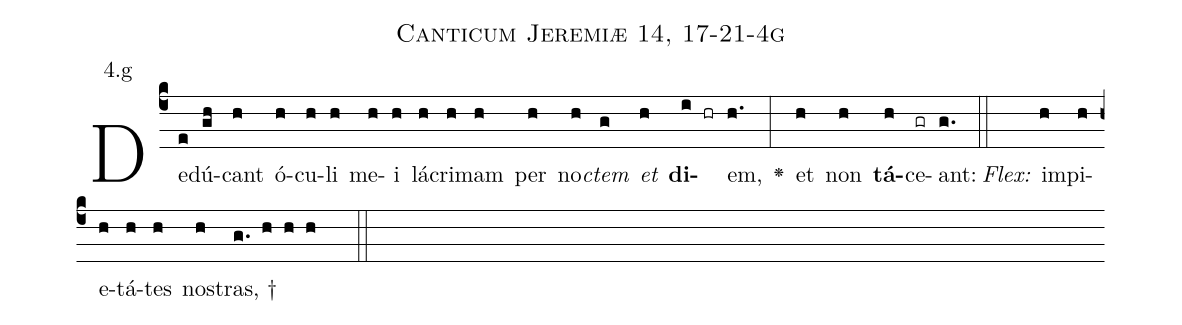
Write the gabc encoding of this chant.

name: Canticum Jeremiæ 14, 17-21-4g;
annotation: 4.g;
%%
(c4)De(e)dú(gh)cant(h) ó(h)cu(h)li(h) me(h)i(h) lá(h)cri(h)mam(h) per(h) no(h)<i>ctem</i>(g) <i>et</i>(h) <b>di</b>(i hr)em,(h.) <v>\greheightstar</v>(:) et(h) non(h) <b>tá</b>(h)ce(gr)ant:(g.) (::)
<i>Flex:</i>()  im(h)pi(h)e(h)tá(h)tes(h) no(h)stras, †(g. h h h  ::)

%E(h) u(h) o(h) u(h) a(h) e.(g.) (::)
